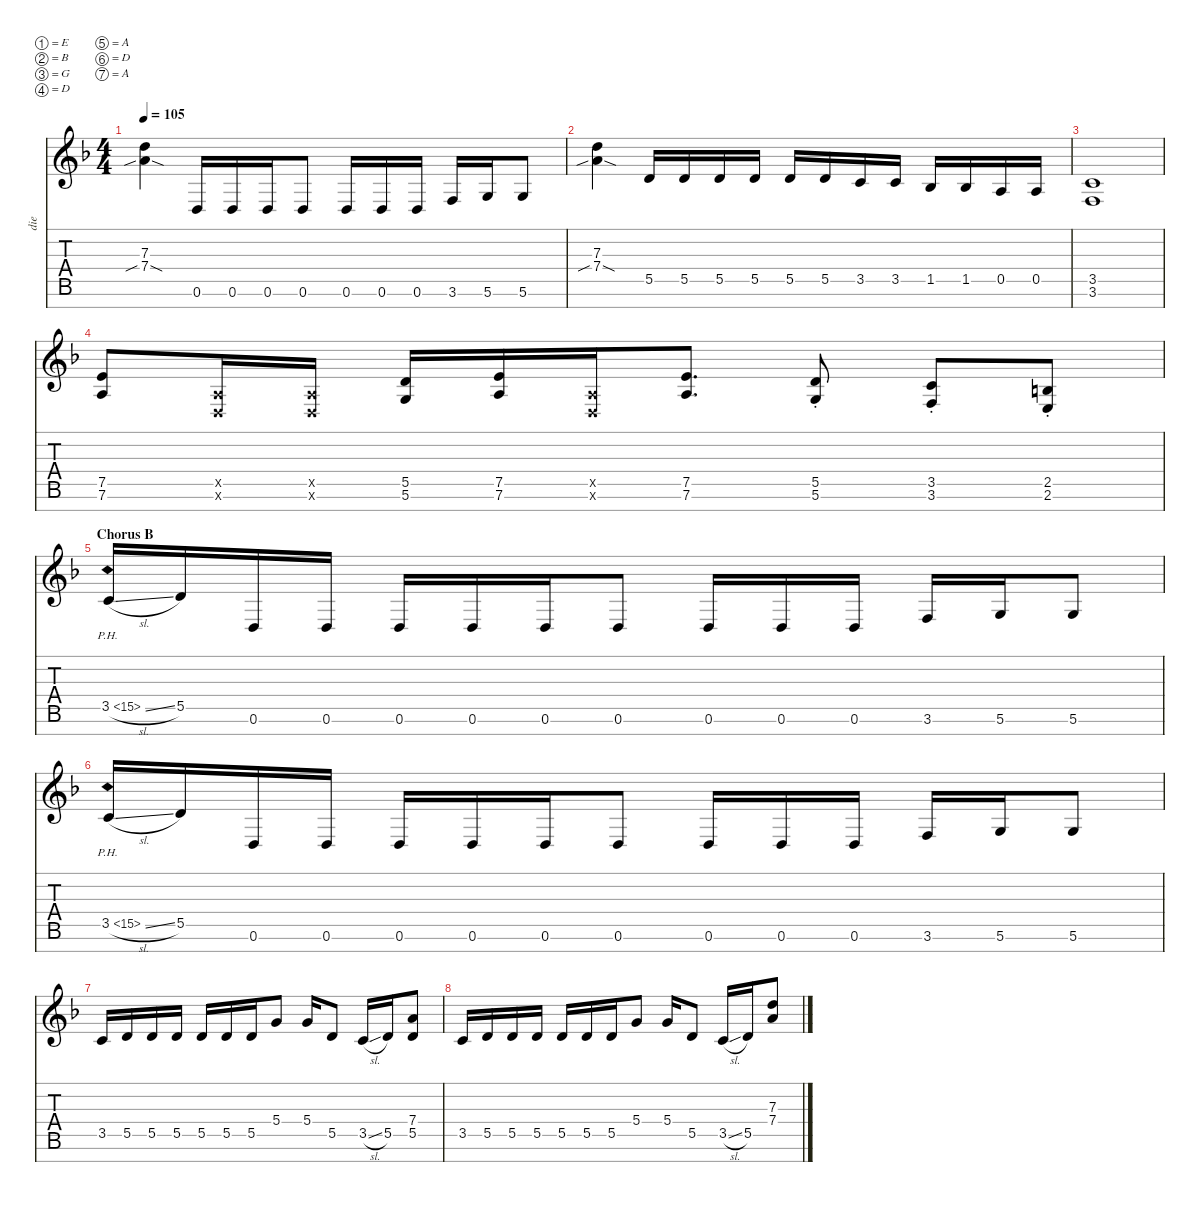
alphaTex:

\defaultSystemsLayout 4
\hideDynamics
\bracketExtendMode nobrackets
\otherSystemsTrackNameOrientation horizontal
\track ("Die" "die") {defaultSystemsLayout 4 instrument electricguitarjazz}
\staff {score tabs}
\tuning (E4 B3 G3 D3 A2 D2 A1)
\ts (4 4)
\tempo 105
\clef g2
\scale
1.18789
\ks dminor
(7.4{sib sod acc forcenatural} 7.3{acc forcenatural}).4{dy fff beam Down} 0.6{acc forcenatural}.16{beam Up} 0.6{acc forcenatural}.16{beam Up} 0.6{acc forcenatural}.16{beam Up} 0.6{acc forcenatural}.8{beam Up} 0.6{acc forcenatural}.16{beam Up} 0.6{acc forcenatural}.16{beam Up} 0.6{acc forcenatural}.16{beam Up} 3.6{acc forcenatural}.16{beam Up} 5.6{acc forcenatural}.16{beam Up} 5.6{acc forcenatural}.8{beam Up} |
\scale
0.937368 (7.4{sib sod acc forcenatural} 7.3{acc forcenatural}).4{beam Down} 5.5{acc forcenatural}.16{beam Up} 5.5{acc forcenatural}.16{beam Up} 5.5{acc forcenatural}.16{beam Up} 5.5{acc forcenatural}.16{beam Up} 5.5{acc forcenatural}.16{beam Up} 5.5{acc forcenatural}.16{beam Up} 3.5{acc forcenatural}.16{beam Up} 3.5{acc forcenatural}.16{beam Up} 1.5{acc b}.16{beam Up} 1.5{acc b}.16{beam Up} 0.5{acc forcenatural}.16{beam Up} 0.5{acc forcenatural}.16{beam Up} |
\scale
0.937368 (3.6{acc forcenatural} 3.5{acc forcenatural}).1{beam Up} |
\scale
0.937368 (7.6{acc forcenatural} 7.5{acc forcenatural}).8{beam Up} (0.6{x acc forcenatural} 0.5{x acc forcenatural}).16{beam Up} (0.6{x acc forcenatural} 0.5{x acc forcenatural}).16{beam Up} (5.6{acc forcenatural} 5.5{acc forcenatural}).16{beam Up} (7.6{acc forcenatural} 7.5{acc forcenatural}).16{beam Up} (0.6{x acc forcenatural} 0.5{x acc forcenatural}).16{beam Up} (7.6{acc forcenatural} 7.5{acc forcenatural}).8{d beam Up} (5.6{st acc forcenatural} 5.5{st acc forcenatural}).8{beam Up} (3.6{st acc forcenatural} 3.5{st acc forcenatural}).8{beam Up} (2.6{st acc forcenatural} 2.5{st acc forcenatural}).8{beam Up} |
\section ("" "Chorus B")
\scale
1.18789 3.5{ph 12 sl acc forcenatural}.16{beam Up} 5.5{acc forcenatural}.16{beam Up} 0.6{acc forcenatural}.16{beam Up} 0.6{acc forcenatural}.16{beam Up} 0.6{acc forcenatural}.16{beam Up} 0.6{acc forcenatural}.16{beam Up} 0.6{acc forcenatural}.16{beam Up} 0.6{acc forcenatural}.8{beam Up} 0.6{acc forcenatural}.16{beam Up} 0.6{acc forcenatural}.16{beam Up} 0.6{acc forcenatural}.16{beam Up} 3.6{acc forcenatural}.16{beam Up} 5.6{acc forcenatural}.16{beam Up} 5.6{acc forcenatural}.8{beam Up} |
\scale
0.937368 3.5{ph 12 sl acc forcenatural}.16{beam Up} 5.5{acc forcenatural}.16{beam Up} 0.6{acc forcenatural}.16{beam Up} 0.6{acc forcenatural}.16{beam Up} 0.6{acc forcenatural}.16{beam Up} 0.6{acc forcenatural}.16{beam Up} 0.6{acc forcenatural}.16{beam Up} 0.6{acc forcenatural}.8{beam Up} 0.6{acc forcenatural}.16{beam Up} 0.6{acc forcenatural}.16{beam Up} 0.6{acc forcenatural}.16{beam Up} 3.6{acc forcenatural}.16{beam Up} 5.6{acc forcenatural}.16{beam Up} 5.6{acc forcenatural}.8{beam Up} |
\scale
0.937368 3.5{acc forcenatural}.16{beam Up} 5.5{acc forcenatural}.16{beam Up} 5.5{acc forcenatural}.16{beam Up} 5.5{acc forcenatural}.16{beam Up} 5.5{acc forcenatural}.16{beam Up} 5.5{acc forcenatural}.16{beam Up} 5.5{acc forcenatural}.16{beam Up} 5.4{acc forcenatural}.8{beam Up} 5.4{acc forcenatural}.16{beam Up} 5.5{acc forcenatural}.8{beam Up} 3.5{sl acc forcenatural}.16{beam Up} 5.5{acc forcenatural}.16{beam Up} (7.4{acc forcenatural} 5.5{acc forcenatural}).8{beam Up} |
\scale
0.937368 3.5{acc forcenatural}.16{beam Up} 5.5{acc forcenatural}.16{beam Up} 5.5{acc forcenatural}.16{beam Up} 5.5{acc forcenatural}.16{beam Up} 5.5{acc forcenatural}.16{beam Up} 5.5{acc forcenatural}.16{beam Up} 5.5{acc forcenatural}.16{beam Up} 5.4{acc forcenatural}.8{beam Up} 5.4{acc forcenatural}.16{beam Up} 5.5{acc forcenatural}.8{beam Up} 3.5{sl acc forcenatural}.16{beam Up} 5.5{acc forcenatural}.16{beam Up} (7.4{acc forcenatural} 7.3{acc forcenatural}).8{beam Up}
